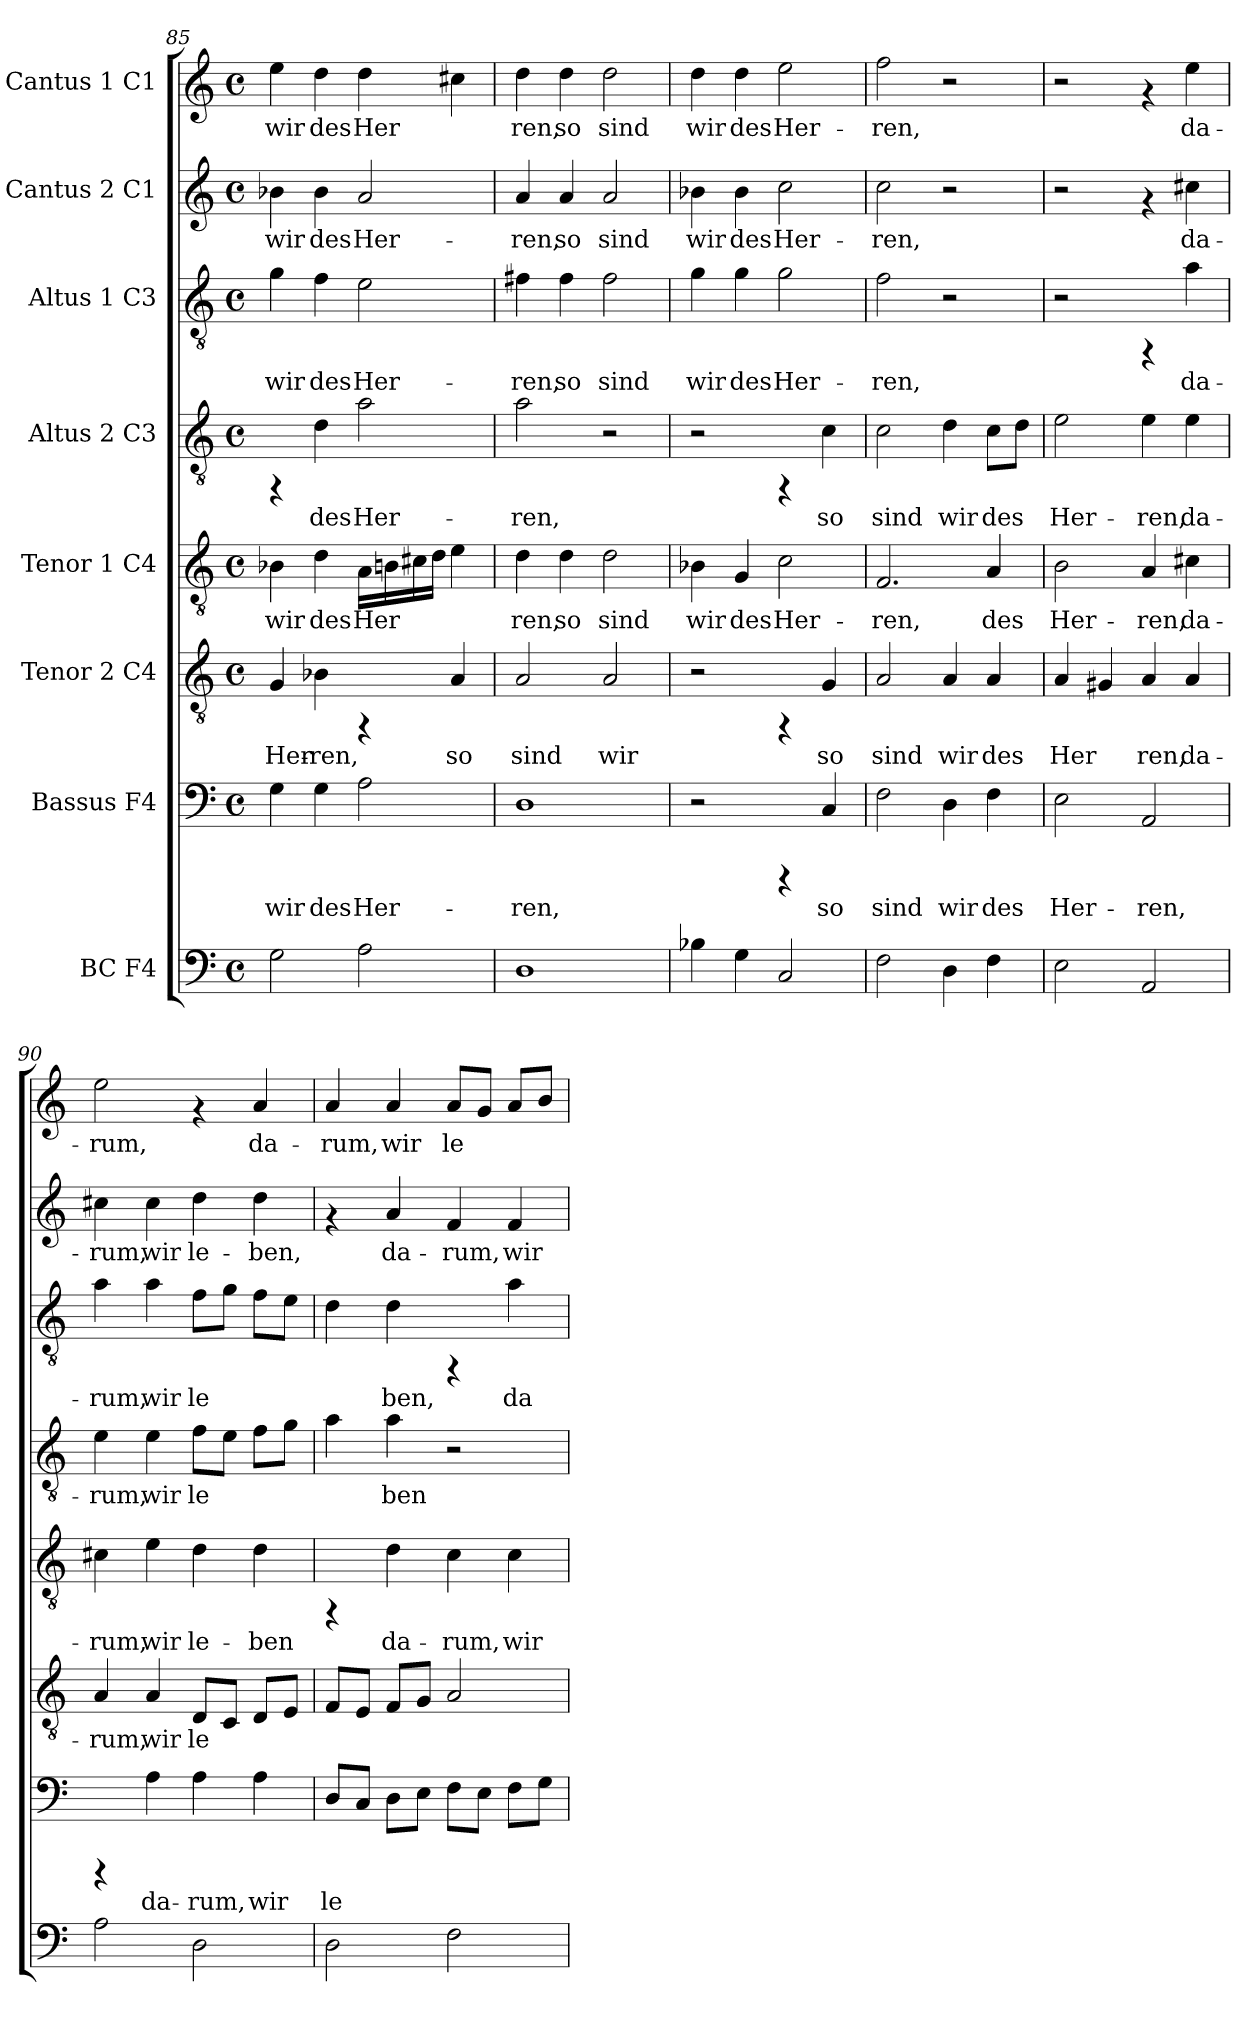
**kern	**kern	**text	**kern	**text	**kern	**text	**kern	**text	**kern	**text	**kern	**text	**kern	**text
*part8	*part7	*part7	*part6	*part6	*part5	*part5	*part4	*part4	*part3	*part3	*part2	*part2	*part1	*part1
*staff8	*staff7	*staff7	*staff6	*staff6	*staff5	*staff5	*staff4	*staff4	*staff3	*staff3	*staff2	*staff2	*staff1	*staff1
*I"BC  F4	*I"Bassus  F4	*	*I"Tenor 2  C4	*	*I"Tenor 1  C4	*	*I"Altus 2  C3	*	*I"Altus 1  C3	*	*I"Cantus 2  C1	*	*I"Cantus 1  C1	*
*clefF4	*clefF4	*	*clefGv2	*	*clefGv2	*	*clefGv2	*	*clefGv2	*	*clefG2	*	*clefG2	*
*k[]	*k[]	*	*k[]	*	*k[]	*	*k[]	*	*k[]	*	*k[]	*	*k[]	*
*C:	*C:	*	*C:	*	*C:	*	*C:	*	*C:	*	*C:	*	*C:	*
*M4/4	*M4/4	*	*M4/4	*	*M4/4	*	*M4/4	*	*M4/4	*	*M4/4	*	*M4/4	*
*met(c)	*met(c)	*	*met(c)	*	*met(c)	*	*met(c)	*	*met(c)	*	*met(c)	*	*met(c)	*
=85	=85	=85	=85	=85	=85	=85	=85	=85	=85	=85	=85	=85	=85	=85
!	!	!LO:LY:b:cj	!	!LO:LY:b:cj	!	!LO:LY:b:cj	!	!	!	!LO:LY:b:cj	!	!LO:LY:b:cj	!	!LO:LY:b:cj
2G\	4G\	wir	4G/	Her-	4B-X\	wir	4rFF	.	4g\	wir	4b-X\	wir	4ee\	wir
!	!	!LO:LY:b:cj	!	!LO:LY:b:cj	!	!LO:LY:b:cj	!	!LO:LY:b:cj	!	!LO:LY:b:cj	!	!LO:LY:b:cj	!	!LO:LY:b:cj
.	4G\	des	4B-X\	-ren,	4d\	des	4d\	des	4f\	des	4b-\	des	4dd\	des
!	!	!LO:LY:b:cj	!	!	!	!LO:LY:b:cj	!	!LO:LY:b:cj	!	!LO:LY:b:cj	!	!LO:LY:b:cj	!	!LO:LY:b:cj
2A\	2A\	Her-	4rFF	.	16A\L	Her-	2a\	Her-	2e\	Her-	2a/	Her-	4dd\	Her-
!	!	!	!	!	!	!LO:LY:b:cj	!	!	!	!	!	!	!	!
.	.	.	.	.	16Bn\	--	.	.	.	.	.	.	.	.
!	!	!	!	!	!	!LO:LY:b:cj	!	!	!	!	!	!	!	!
.	.	.	.	.	16c#X\	--	.	.	.	.	.	.	.	.
!	!	!	!	!	!	!LO:LY:b:cj	!	!	!	!	!	!	!	!
.	.	.	.	.	16d\J	--	.	.	.	.	.	.	.	.
!	!	!	!	!LO:LY:b:cj	!	!LO:LY:b:cj	!	!	!	!	!	!	!	!LO:LY:b:cj
.	.	.	4A/	so	4e\	--	.	.	.	.	.	.	4cc#X\	--
=86	=86	=86	=86	=86	=86	=86	=86	=86	=86	=86	=86	=86	=86	=86
!	!	!LO:LY:b:cj	!	!LO:LY:b:cj	!	!LO:LY:b:cj	!	!LO:LY:b:cj	!	!LO:LY:b:cj	!	!LO:LY:b:cj	!	!LO:LY:b:cj
1D	1D	-ren,	2A/	sind	4d\	-ren,	2a\	-ren,	4f#X\	-ren,	4a/	-ren,	4dd\	-ren,
!	!	!	!	!	!	!LO:LY:b:cj	!	!	!	!LO:LY:b:cj	!	!LO:LY:b:cj	!	!LO:LY:b:cj
.	.	.	.	.	4d\	so	.	.	4f#\	so	4a/	so	4dd\	so
!	!	!	!	!LO:LY:b:cj	!	!LO:LY:b:cj	!	!	!	!LO:LY:b:cj	!	!LO:LY:b:cj	!	!LO:LY:b:cj
.	.	.	2A/	wir	2d\	sind	2r	.	2f#\	sind	2a/	sind	2dd\	sind
=87	=87	=87	=87	=87	=87	=87	=87	=87	=87	=87	=87	=87	=87	=87
!	!	!	!	!	!	!LO:LY:b:cj	!	!	!	!LO:LY:b:cj	!	!LO:LY:b:cj	!	!LO:LY:b:cj
4B-X\	2r	.	2r	.	4B-X\	wir	2r	.	4g\	wir	4b-X\	wir	4dd\	wir
!	!	!	!	!	!	!LO:LY:b:cj	!	!	!	!LO:LY:b:cj	!	!LO:LY:b:cj	!	!LO:LY:b:cj
4G\	.	.	.	.	4G/	des	.	.	4g\	des	4b-\	des	4dd\	des
!	!	!	!	!	!	!LO:LY:b:cj	!	!	!	!LO:LY:b:cj	!	!LO:LY:b:cj	!	!LO:LY:b:cj
2C/	4rCCC	.	4rFF	.	2c\	Her-	4rFF	.	2g\	Her-	2cc\	Her-	2ee\	Her-
!	!	!LO:LY:b:cj	!	!LO:LY:b:cj	!	!	!	!LO:LY:b:cj	!	!	!	!	!	!
.	4C/	so	4G/	so	.	.	4c\	so	.	.	.	.	.	.
=88	=88	=88	=88	=88	=88	=88	=88	=88	=88	=88	=88	=88	=88	=88
!	!	!LO:LY:b:cj	!	!LO:LY:b:cj	!	!LO:LY:b:cj	!	!LO:LY:b:cj	!	!LO:LY:b:cj	!	!LO:LY:b:cj	!	!LO:LY:b:cj
2F\	2F\	sind	2A/	sind	2.F/	-ren,	2c\	sind	2f\	-ren,	2cc\	-ren,	2ff\	-ren,
!	!	!LO:LY:b:cj	!	!LO:LY:b:cj	!	!	!	!LO:LY:b:cj	!	!	!	!	!	!
4D\	4D\	wir	4A/	wir	.	.	4d\	wir	2r	.	2r	.	2r	.
!	!	!LO:LY:b:cj	!	!LO:LY:b:cj	!	!LO:LY:b:cj	!	!LO:LY:b:cj	!	!	!	!	!	!
4F\	4F\	des	4A/	des	4A/	des	8c\L	des	.	.	.	.	.	.
!	!	!	!	!	!	!	!	!LO:LY:b:cj	!	!	!	!	!	!
.	.	.	.	.	.	.	8d\J	.	.	.	.	.	.	.
=89	=89	=89	=89	=89	=89	=89	=89	=89	=89	=89	=89	=89	=89	=89
!	!	!LO:LY:b:cj	!	!LO:LY:b:cj	!	!LO:LY:b:cj	!	!LO:LY:b:cj	!	!	!	!	!	!
2E\	2E\	Her-	4A/	Her-	2B\	Her-	2e\	Her-	2r	.	2r	.	2r	.
!	!	!	!	!LO:LY:b:cj	!	!	!	!	!	!	!	!	!	!
.	.	.	4G#X/	--	.	.	.	.	.	.	.	.	.	.
!	!	!LO:LY:b:cj	!	!LO:LY:b:cj	!	!LO:LY:b:cj	!	!LO:LY:b:cj	!	!	!	!	!	!
2AA/	2AA/	-ren,	4A/	-ren,	4A/	-ren,	4e\	-ren,	4rFF	.	4rf	.	4rf	.
!	!	!	!	!LO:LY:b:cj	!	!LO:LY:b:cj	!	!LO:LY:b:cj	!	!LO:LY:b:cj	!	!LO:LY:b:cj	!	!LO:LY:b:cj
.	.	.	4A/	da-	4c#X\	da-	4e\	da-	4a\	da-	4cc#X\	da-	4ee\	da-
=90	=90	=90	=90	=90	=90	=90	=90	=90	=90	=90	=90	=90	=90	=90
!	!	!	!	!LO:LY:b:cj	!	!LO:LY:b:cj	!	!LO:LY:b:cj	!	!LO:LY:b:cj	!	!LO:LY:b:cj	!	!LO:LY:b:cj
2A\	4rCCC	.	4A/	-rum,	4c#X\	-rum,	4e\	-rum,	4a\	-rum,	4cc#X\	-rum,	2ee\	-rum,
!	!	!LO:LY:b:cj	!	!LO:LY:b:cj	!	!LO:LY:b:cj	!	!LO:LY:b:cj	!	!LO:LY:b:cj	!	!LO:LY:b:cj	!	!
.	4A\	da-	4A/	wir	4e\	wir	4e\	wir	4a\	wir	4cc#\	wir	.	.
!	!	!LO:LY:b:cj	!	!LO:LY:b:cj	!	!LO:LY:b:cj	!	!LO:LY:b:cj	!	!LO:LY:b:cj	!	!LO:LY:b:cj	!	!
2D\	4A\	-rum,	8D/L	le-	4d\	le-	8f\L	le-	8f\L	le-	4dd\	le-	4rf	.
!	!	!	!	!LO:LY:b:cj	!	!	!	!LO:LY:b:cj	!	!LO:LY:b:cj	!	!	!	!
.	.	.	8C/J	--	.	.	8e\J	--	8g\J	--	.	.	.	.
!	!	!LO:LY:b:cj	!	!LO:LY:b:cj	!	!LO:LY:b:cj	!	!LO:LY:b:cj	!	!LO:LY:b:cj	!	!LO:LY:b:cj	!	!LO:LY:b:cj
.	4A\	wir	8D/L	--	4d\	-ben	8f\L	--	8f\L	--	4dd\	-ben,	4a/	da-
!	!	!	!	!LO:LY:b:cj	!	!	!	!LO:LY:b:cj	!	!LO:LY:b:cj	!	!	!	!
.	.	.	8E/J	--	.	.	8g\J	--	8e\J	--	.	.	.	.
=91	=91	=91	=91	=91	=91	=91	=91	=91	=91	=91	=91	=91	=91	=91
!	!	!LO:LY:b:cj	!	!LO:LY:b:cj	!	!	!	!LO:LY:b:cj	!	!LO:LY:b:cj	!	!	!	!LO:LY:b:cj
2D\	8D/L	le-	8F/L	--	4rFF	.	4a\	--	4d\	--	4rf	.	4a/	-rum,
!	!	!LO:LY:b:cj	!	!LO:LY:b:cj	!	!	!	!	!	!	!	!	!	!
.	8C/J	--	8E/J	--	.	.	.	.	.	.	.	.	.	.
!	!	!LO:LY:b:cj	!	!LO:LY:b:cj	!	!LO:LY:b:cj	!	!LO:LY:b:cj	!	!LO:LY:b:cj	!	!LO:LY:b:cj	!	!LO:LY:b:cj
.	8D\L	--	8F/L	--	4d\	da-	4a\	-ben	4d\	-ben,	4a/	da-	4a/	wir
!	!	!LO:LY:b:cj	!	!LO:LY:b:cj	!	!	!	!	!	!	!	!	!	!
.	8E\J	--	8G/J	--	.	.	.	.	.	.	.	.	.	.
!	!	!LO:LY:b:cj	!	!LO:LY:b:cj	!	!LO:LY:b:cj	!	!	!	!	!	!LO:LY:b:cj	!	!LO:LY:b:cj
2F\	8F\L	--	2A/	--	4c\	-rum,	2r	.	4rFF	.	4f/	-rum,	8a/L	le-
!	!	!LO:LY:b:cj	!	!	!	!	!	!	!	!	!	!	!	!LO:LY:b:cj
.	8E\J	--	.	.	.	.	.	.	.	.	.	.	8g/J	--
!	!	!LO:LY:b:cj	!	!	!	!LO:LY:b:cj	!	!	!	!LO:LY:b:cj	!	!LO:LY:b:cj	!	!LO:LY:b:cj
.	8F\L	--	.	.	4c\	wir	.	.	4a\	da-	4f/	wir	8a/L	--
!	!	!LO:LY:b:cj	!	!	!	!	!	!	!	!	!	!	!	!LO:LY:b:cj
.	8G\J	--	.	.	.	.	.	.	.	.	.	.	8b/J	--
=	=	=	=	=	=	=	=	=	=	=	=	=	=	=
*-	*-	*-	*-	*-	*-	*-	*-	*-	*-	*-	*-	*-	*-	*-
